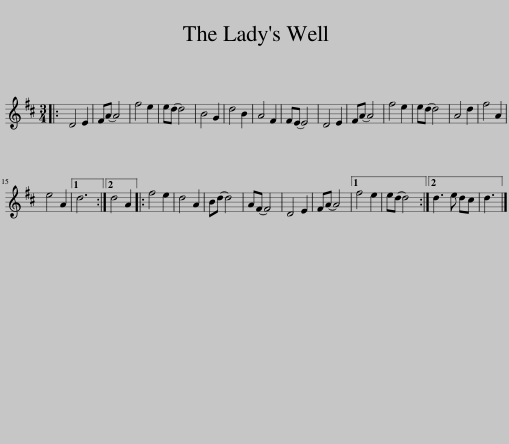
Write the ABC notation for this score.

X:1
L:1/8
M:3/4
I:linebreak $
K:D
V:1 treble
V:1
|: D4 E2 | F(A A4) | f4 e2 | e(d d4) | B4 G2 | %5
 d4 B2 | A4 F2 | F(E E4) | D4 E2 | F(A A4) | %10
 f4 e2 | e(d d4) | A4 d2 | f4 A2 |$ e4 A2 |1 %15
 d6 :|2 d4 A2 |: f4 e2 | d4 A2 | B(d d4) | %20
 A(F F4) | D4 E2 | F(A A4) |1 f4 e2 | e(d d4) :|2 %25
 d3 e dc | d3 |] %27
